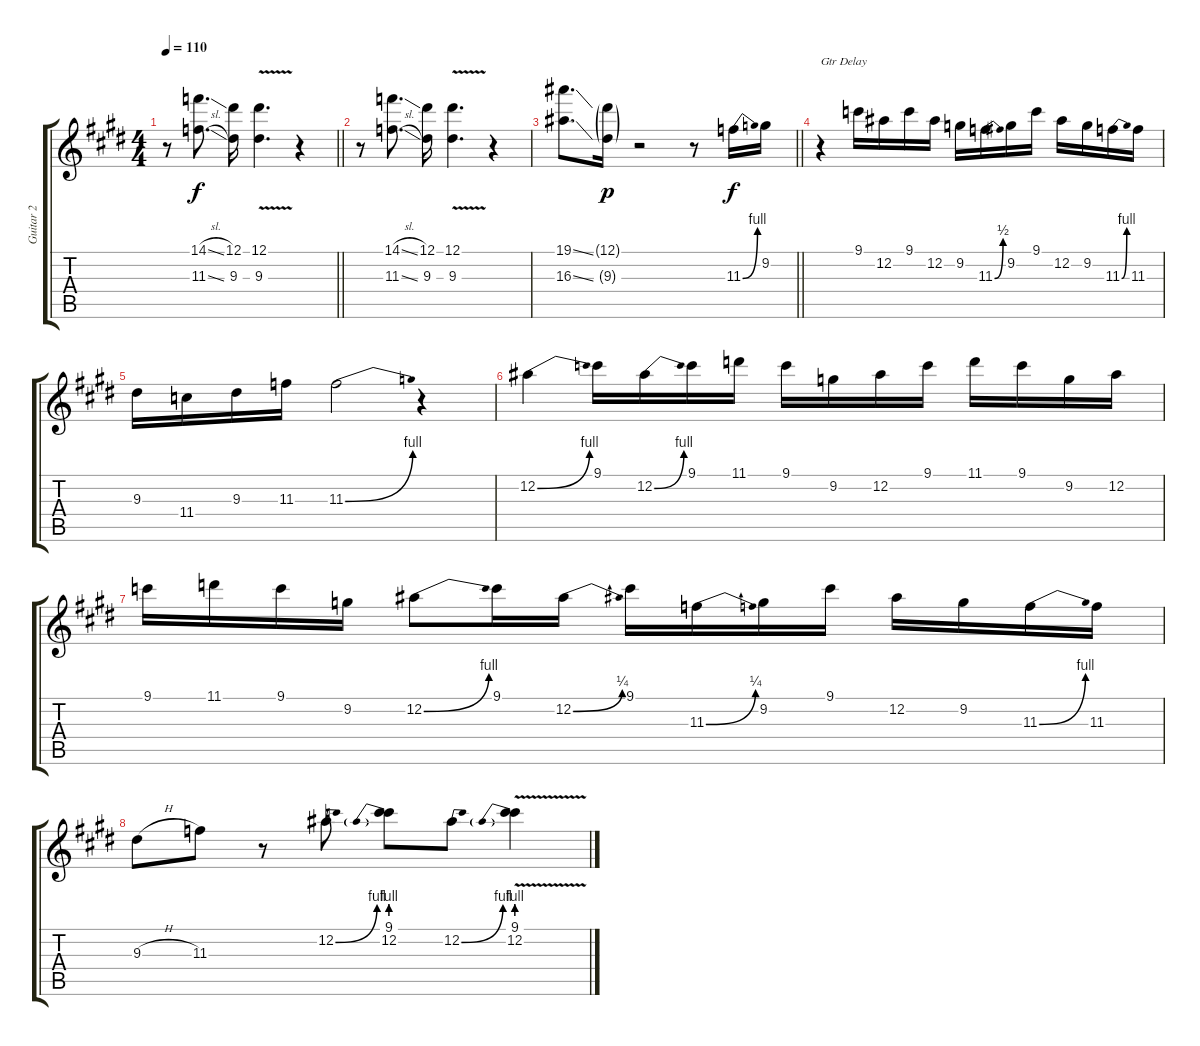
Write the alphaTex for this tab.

\track ("Guitar 2" "Guitar 2") {instrument overdrivenguitar}
\staff {score tabs}
\tuning (Eb4 Bb3 Gb3 Db3 Ab2 Eb2) {hide}
\ts (4 4)
\tempo 110
\clef g2
\barLineRight lightlight
\ks c#minor
r.8{dy f} (14.1{sl} 11.3{sl}).8{d} (12.1 9.3).16 (12.1{v} 9.3).4{d} r.4 |
r.8 (14.1{sl} 11.3{sl}).8{d} (12.1 9.3).16 (12.1{v} 9.3).4{d} r.4 |
\barLineRight lightlight
(19.1{ss} 16.3{ss}).8{d} (12.1{g} 9.3{g}).16{dy p} r.2 r.8 11.3{be (bend 0 0 60 4)}.16{dy f} 9.2.16 |
r.4{txt "Gtr Delay"} 9.1.16 12.2.16 9.1.16 12.2.16 9.2.16 11.3{be (bend 0 0 60 2)}.16 9.2.16 9.1.16 12.2.16 9.2.16 11.3{be (bend 0 0 60 4)}.16 11.3.16 |
9.3.16 11.4.16 9.3.16 11.3.16 11.3{be (bend 0 0 60 4)}.2 r.4 |
12.2{be (bend 0 0 60 4)}.4 9.1.16 12.2{be (bend 0 0 60 4)}.16 9.1.16 11.1.16 9.1.16 9.2.16 12.2.16 9.1.16 11.1.16 9.1.16 9.2.16 12.2.16 |
9.1.16 11.1.16 9.1.16 9.2.16 12.2{be (bend 0 0 60 4)}.8 9.1.16 12.2{be (bend 0 0 60 1)}.16 9.1.16 11.3{be (bend 0 0 60 1)}.16 9.2.16 9.1.16 12.2.16 9.2.16 11.3{be (bend 0 0 60 4)}.16 11.3.16 |
9.3{h}.8 11.3.8 r.8 12.2{be (bend 0 0 60 4)}.8 (9.1 12.2{be (prebend 0 4 60 4)}).8 12.2{be (bend 0 0 60 4)}.8 (9.1 12.2{be (prebend 0 4 60 4) v}).4
